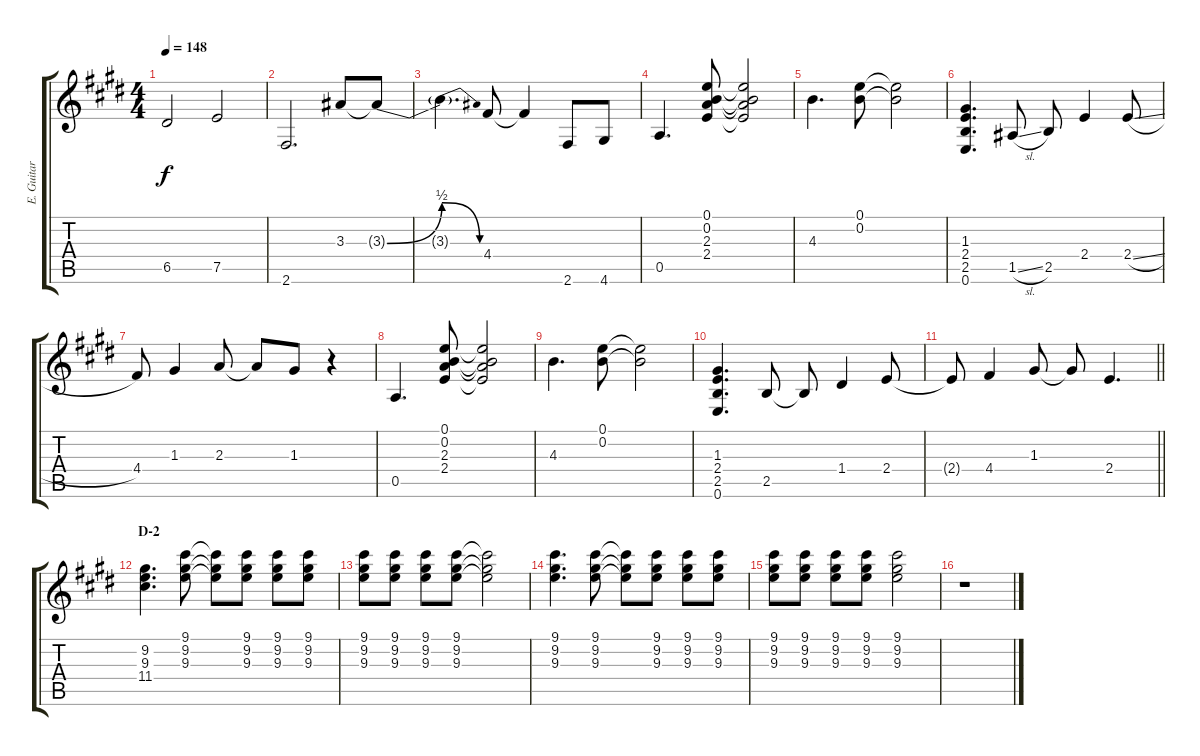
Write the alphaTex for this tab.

\track ("E. Guitar II" "E. Guitar ") {instrument electricguitarclean}
\staff {score tabs}
\tuning (E4 B3 G3 D3 A2 E2) {hide}
\ts (4 4)
\tempo 148
\clef g2
\ks e
6.5.2{dy f} 7.5.2 |
2.6.2{d} 3.3.8 3.3{be (bend 0 0 60 2) t}.8 |
3.3{be (release 0 2 60 0) t}.4{d} 4.4.8 4.4{t}.4 2.6.8 4.6.8 |
0.5.4{d} (0.1 0.2 2.3 2.4).8 (0.1{t} 0.2{t} 2.3{t} 2.4{t}).2 |
4.3.4{d} (0.1 0.2).8 (0.1{t} 0.2{t}).2 |
(1.3 2.4 2.5 0.6).4{d} 1.5{sl}.8 2.5.8 2.4.4 2.4{sl}.8 |
4.4.8 1.3.4 2.3.8 2.3{t}.8 1.3.8 r.4 |
0.5.4{d} (0.1 0.2 2.3 2.4).8 (0.1{t} 0.2{t} 2.3{t} 2.4{t}).2 |
4.3.4{d} (0.1 0.2).8 (0.1{t} 0.2{t}).2 |
(1.3 2.4 2.5 0.6).4{d} 2.5.8 2.5{t}.8 1.4.4 2.4.8 |
\barLineRight lightlight
2.4{t}.8 4.4.4 1.3.8 1.3{t}.8 2.4.4{d} |
\section ("" "D-2")
(9.2 9.3 11.4).4{d} (9.1 9.2 9.3).8 (9.1{t} 9.2{t} 9.3{t}).8 (9.1 9.2 9.3).8 (9.1 9.2 9.3).8 (9.1 9.2 9.3).8 |
(9.1 9.2 9.3).8 (9.1 9.2 9.3).8 (9.1 9.2 9.3).8 (9.1 9.2 9.3).8 (9.1{t} 9.2{t} 9.3{t}).2 |
(9.1 9.2 9.3).4{d} (9.1 9.2 9.3).8 (9.1{t} 9.2{t} 9.3{t}).8 (9.1 9.2 9.3).8 (9.1 9.2 9.3).8 (9.1 9.2 9.3).8 |
(9.1 9.2 9.3).8 (9.1 9.2 9.3).8 (9.1 9.2 9.3).8 (9.1 9.2 9.3).8 (9.1 9.2 9.3).2 |
r.1
